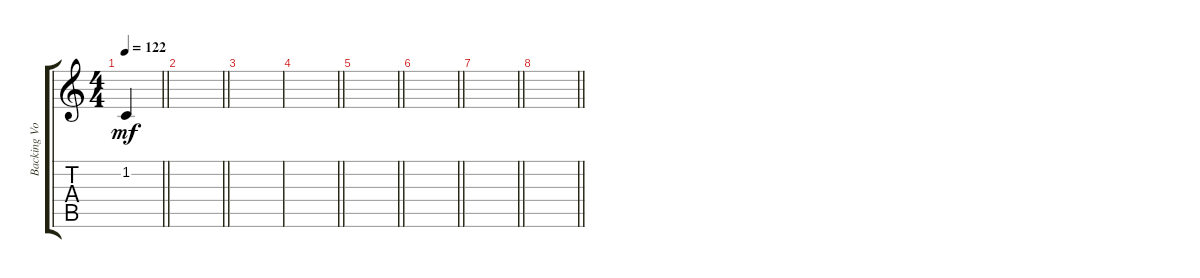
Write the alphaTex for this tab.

\track ("Backing Vocals" "Backing Vo") {instrument oboe}
\staff {score tabs}
\tuning (E4 B3 G3 D3 A2 E2) {hide}
\ts (4 4)
\tempo 122
\clef g2
\barLineRight lightlight
\ks c
1.2.4{dy mf} |
\barLineRight lightlight
|
|
\barLineRight lightlight
|
\barLineRight lightlight
|
\barLineRight lightlight
|
\barLineRight lightlight
|
\barLineRight lightlight
